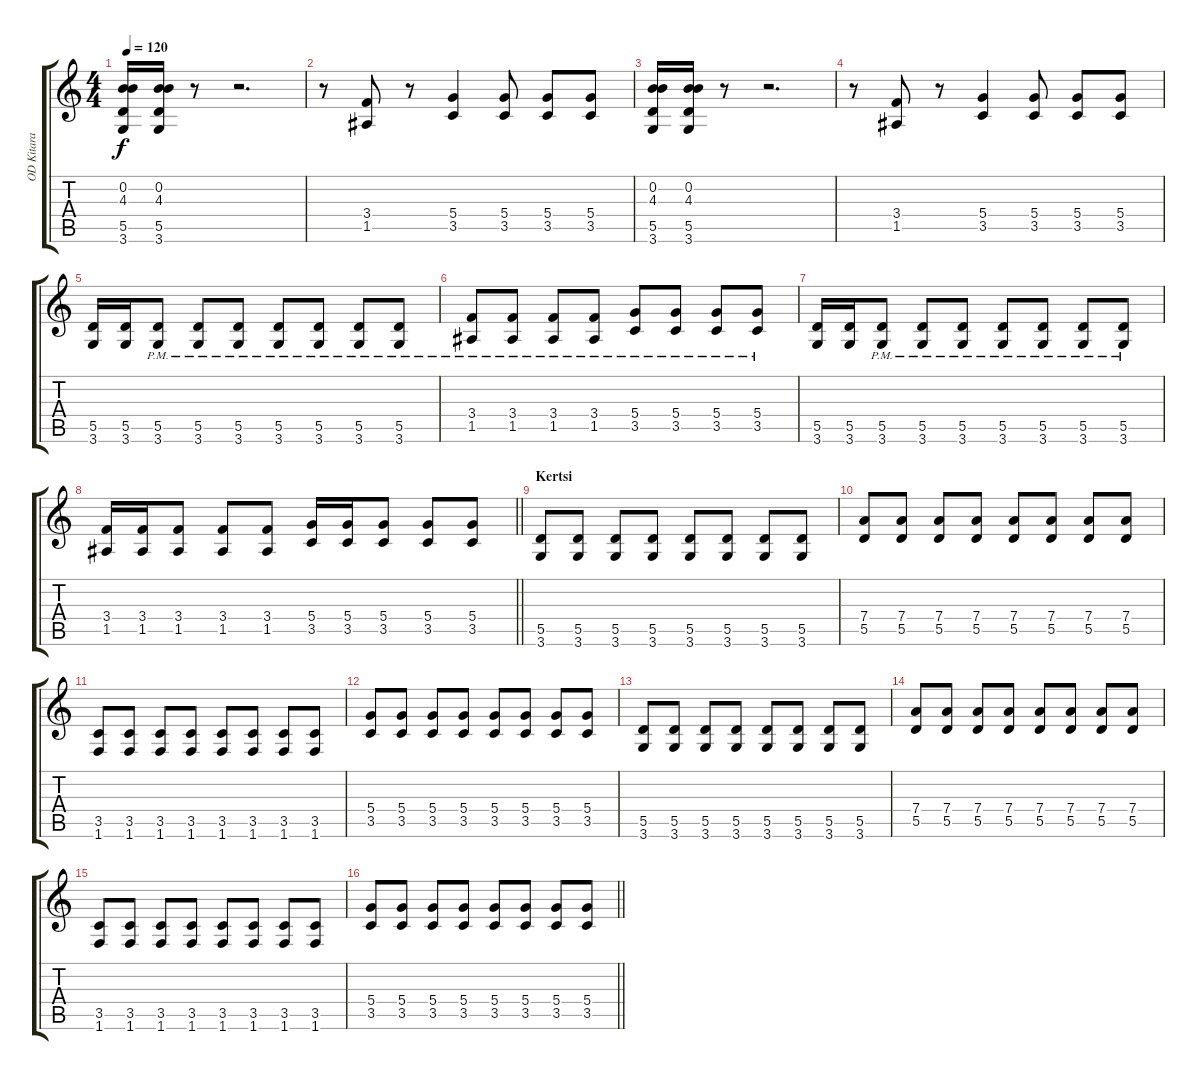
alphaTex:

\track ("OD Kitara" "OD Kitara") {instrument overdrivenguitar}
\staff {score tabs}
\tuning (E4 B3 G3 D3 A2 E2) {hide}
\ts (4 4)
\tempo 120
\clef g2
\ks c
(0.2 4.3 5.5 3.6).16{dy f} (0.2 4.3 5.5 3.6).16 r.8 r.2{d} |
r.8 (3.4 1.5).8 r.8 (5.4 3.5).4 (5.4 3.5).8 (5.4 3.5).8 (5.4 3.5).8 |
(0.2 4.3 5.5 3.6).16 (0.2 4.3 5.5 3.6).16 r.8 r.2{d} |
r.8 (3.4 1.5).8 r.8 (5.4 3.5).4 (5.4 3.5).8 (5.4 3.5).8 (5.4 3.5).8 |
(5.5 3.6).16 (5.5 3.6).16 (5.5{pm} 3.6{pm}).8 (5.5{pm} 3.6{pm}).8 (5.5{pm} 3.6{pm}).8 (5.5{pm} 3.6{pm}).8 (5.5{pm} 3.6{pm}).8 (5.5{pm} 3.6{pm}).8 (5.5{pm} 3.6{pm}).8 |
(3.4{pm} 1.5{pm}).8 (3.4{pm} 1.5{pm}).8 (3.4{pm} 1.5{pm}).8 (3.4{pm} 1.5{pm}).8 (5.4{pm} 3.5{pm}).8 (5.4{pm} 3.5{pm}).8 (5.4{pm} 3.5{pm}).8 (5.4{pm} 3.5{pm}).8 |
(5.5 3.6).16 (5.5 3.6).16 (5.5{pm} 3.6{pm}).8 (5.5{pm} 3.6{pm}).8 (5.5{pm} 3.6{pm}).8 (5.5{pm} 3.6{pm}).8 (5.5{pm} 3.6{pm}).8 (5.5{pm} 3.6{pm}).8 (5.5{pm} 3.6{pm}).8 |
\barLineRight lightlight
(3.4 1.5).16 (3.4 1.5).16 (3.4 1.5).8 (3.4 1.5).8 (3.4 1.5).8 (5.4 3.5).16 (5.4 3.5).16 (5.4 3.5).8 (5.4 3.5).8 (5.4 3.5).8 |
\section ("" "Kertsi")
(5.5 3.6).8 (5.5 3.6).8 (5.5 3.6).8 (5.5 3.6).8 (5.5 3.6).8 (5.5 3.6).8 (5.5 3.6).8 (5.5 3.6).8 |
(7.4 5.5).8 (7.4 5.5).8 (7.4 5.5).8 (7.4 5.5).8 (7.4 5.5).8 (7.4 5.5).8 (7.4 5.5).8 (7.4 5.5).8 |
(3.5 1.6).8 (3.5 1.6).8 (3.5 1.6).8 (3.5 1.6).8 (3.5 1.6).8 (3.5 1.6).8 (3.5 1.6).8 (3.5 1.6).8 |
(5.4 3.5).8 (5.4 3.5).8 (5.4 3.5).8 (5.4 3.5).8 (5.4 3.5).8 (5.4 3.5).8 (5.4 3.5).8 (5.4 3.5).8 |
(5.5 3.6).8 (5.5 3.6).8 (5.5 3.6).8 (5.5 3.6).8 (5.5 3.6).8 (5.5 3.6).8 (5.5 3.6).8 (5.5 3.6).8 |
(7.4 5.5).8 (7.4 5.5).8 (7.4 5.5).8 (7.4 5.5).8 (7.4 5.5).8 (7.4 5.5).8 (7.4 5.5).8 (7.4 5.5).8 |
(3.5 1.6).8 (3.5 1.6).8 (3.5 1.6).8 (3.5 1.6).8 (3.5 1.6).8 (3.5 1.6).8 (3.5 1.6).8 (3.5 1.6).8 |
\barLineRight lightlight
(5.4 3.5).8 (5.4 3.5).8 (5.4 3.5).8 (5.4 3.5).8 (5.4 3.5).8 (5.4 3.5).8 (5.4 3.5).8 (5.4 3.5).8
